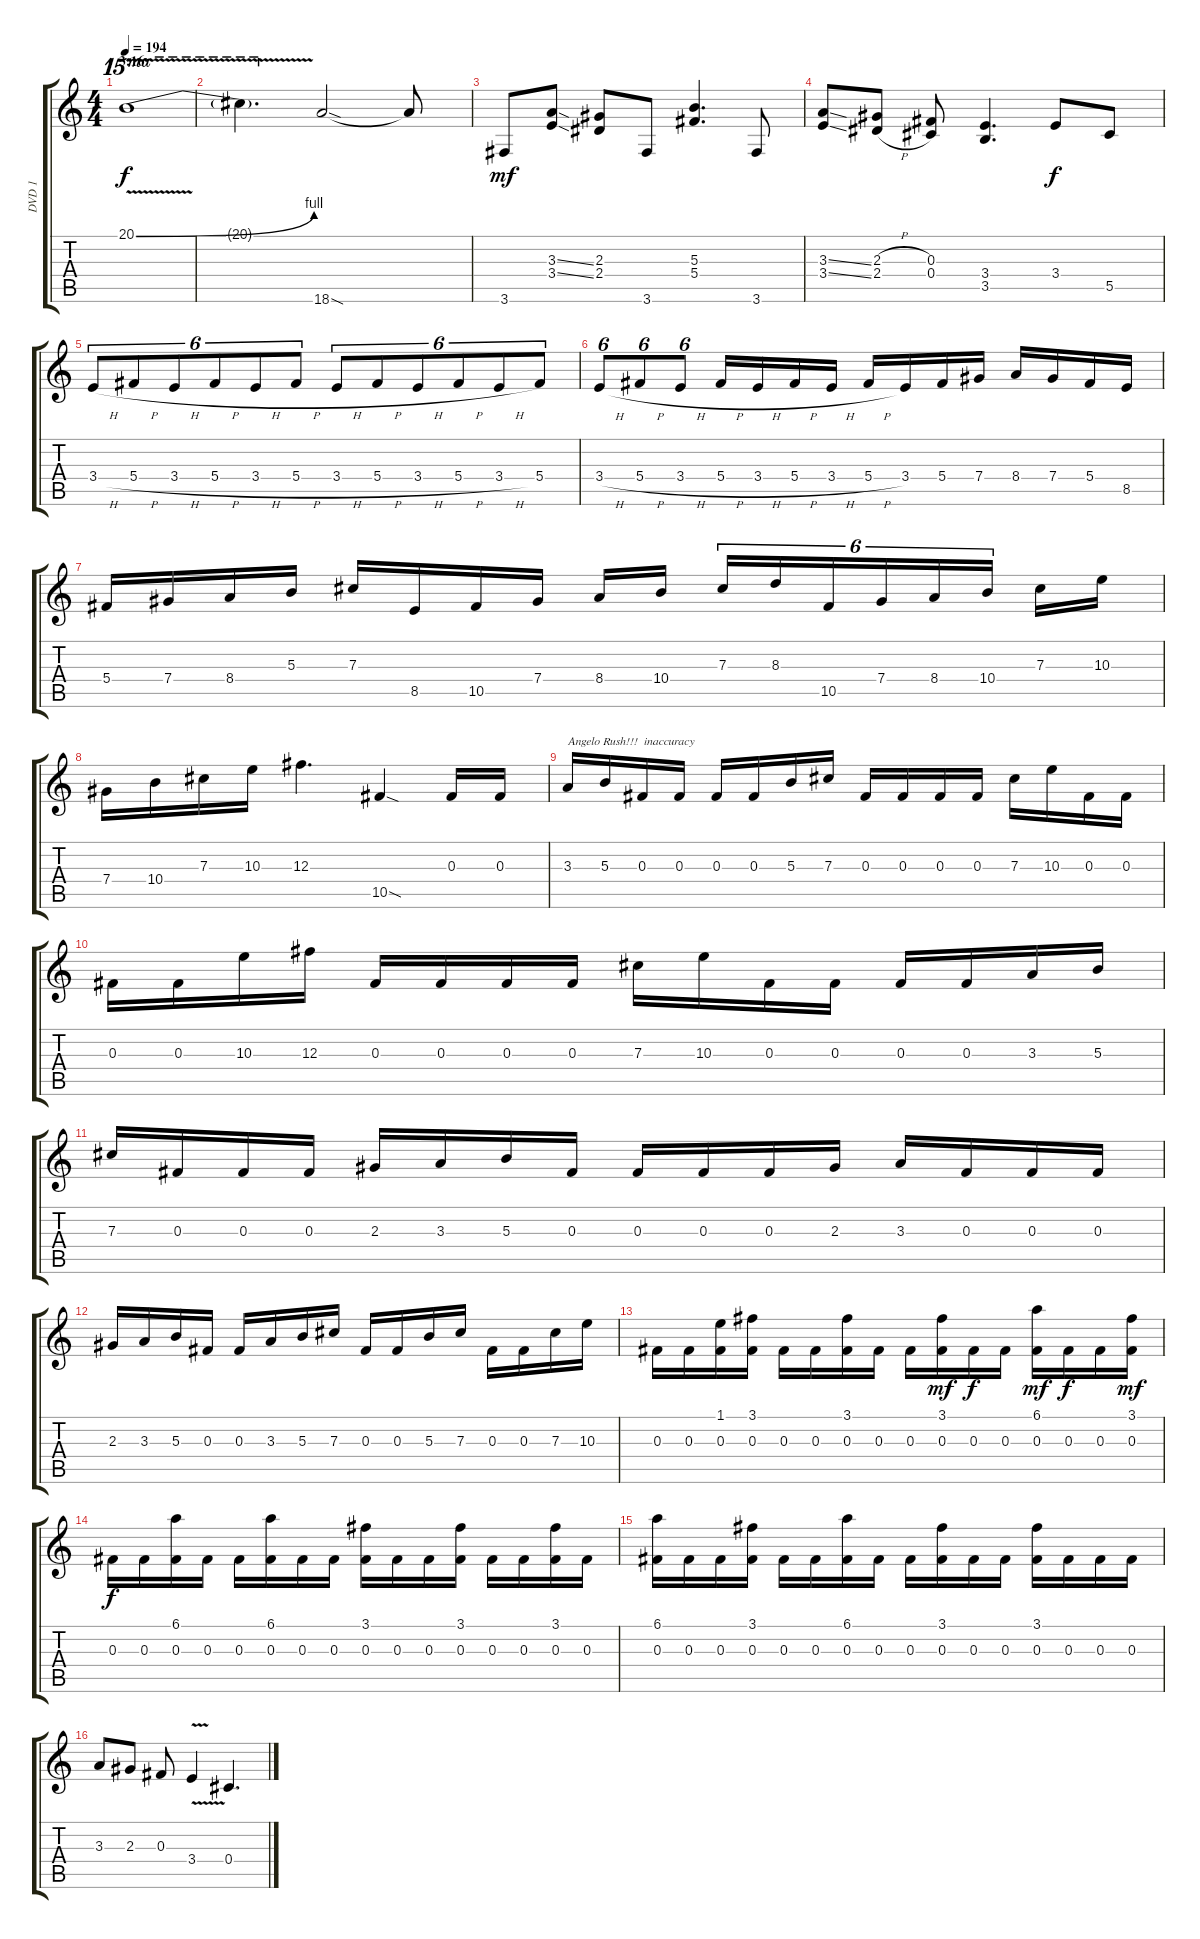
\track ("DVD 1" "DVD 1") {mute instrument overdrivenguitar}
\staff {score tabs}
\tuning (Eb4 Bb3 Gb3 Db3 Ab2 Eb2) {hide}
\ts (4 4)
\section ("" "3:16")
\tempo 194
\clef g2
\ks c
20.1{be (bend 0 0 60 4) v}.1{ot 15ma dy f} |
20.1{t}.4{d ot 15ma} 18.6{sod}.2 18.6{t}.8 |
3.6.8{dy mf} (3.3{ss} 3.4{ss}).8 (2.3 2.4).8 3.6.8 (5.3 5.4).4{d} 3.6.8 |
(3.3{ss} 3.4{ss}).8 (2.3{h} 2.4{h}).8 (0.3 0.4).8 (3.4 3.5).4{d} 3.4.8{dy f} 5.5.8 |
3.4{h}.8{tu (6 4)} 5.4{h}.8{tu (6 4)} 3.4{h}.8{tu (6 4)} 5.4{h}.8{tu (6 4)} 3.4{h}.8{tu (6 4)} 5.4{h}.8{tu (6 4)} 3.4{h}.8{tu (6 4)} 5.4{h}.8{tu (6 4)} 3.4{h}.8{tu (6 4)} 5.4{h}.8{tu (6 4)} 3.4{h}.8{tu (6 4)} 5.4.8{tu (6 4)} |
3.4{h}.8{tu (6 4)} 5.4{h}.8{tu (6 4)} 3.4{h}.8{tu (6 4)} 5.4{h}.16 3.4{h}.16 5.4{h}.16 3.4{h}.16 5.4{h}.16 3.4.16 5.4.16 7.4.16 8.4.16 7.4.16 5.4.16 8.5.16 |
5.4.16 7.4.16 8.4.16 5.3.16 7.3.16 8.5.16 10.5.16 7.4.16 8.4.16 10.4.16{beam splitsecondary} 7.3.16{tu (6 4)} 8.3.16{tu (6 4)} 10.5.16{tu (6 4)} 7.4.16{tu (6 4)} 8.4.16{tu (6 4)} 10.4.16{tu (6 4) beam splitsecondary} 7.3.16 10.3.16 |
7.4.16 10.4.16 7.3.16 10.3.16 12.3.4{d} 10.5{sod}.4 0.3.16 0.3.16 |
3.3.16{txt "Angelo Rush!!!  inaccuracy"} 5.3.16 0.3.16 0.3.16 0.3.16 0.3.16 5.3.16 7.3.16 0.3.16 0.3.16 0.3.16 0.3.16 7.3.16 10.3.16 0.3.16 0.3.16 |
0.3.16 0.3.16 10.3.16 12.3.16 0.3.16 0.3.16 0.3.16 0.3.16 7.3.16 10.3.16 0.3.16 0.3.16 0.3.16 0.3.16 3.3.16 5.3.16 |
7.3.16 0.3.16 0.3.16 0.3.16 2.3.16 3.3.16 5.3.16 0.3.16 0.3.16 0.3.16 0.3.16 2.3.16 3.3.16 0.3.16 0.3.16 0.3.16 |
2.3.16 3.3.16 5.3.16 0.3.16 0.3.16 3.3.16 5.3.16 7.3.16 0.3.16 0.3.16 5.3.16 7.3.16 0.3.16 0.3.16 7.3.16 10.3.16 |
0.3.16 0.3.16 (1.1 0.3).16 (3.1 0.3).16 0.3.16 0.3.16 (3.1 0.3).16 0.3.16 0.3.16 (3.1 0.3).16{dy mf} 0.3.16{dy f} 0.3.16 (6.1 0.3).16{dy mf} 0.3.16{dy f} 0.3.16 (3.1 0.3).16{dy mf} |
0.3.16{dy f} 0.3.16 (6.1 0.3).16 0.3.16 0.3.16 (6.1 0.3).16 0.3.16 0.3.16 (3.1 0.3).16 0.3.16 0.3.16 (3.1 0.3).16 0.3.16 0.3.16 (3.1 0.3).16 0.3.16 |
(6.1 0.3).16 0.3.16 0.3.16 (3.1 0.3).16 0.3.16 0.3.16 (6.1 0.3).16 0.3.16 0.3.16 (3.1 0.3).16 0.3.16 0.3.16 (3.1 0.3).16 0.3.16 0.3.16 0.3.16 |
3.3.8 2.3.8 0.3.8 3.4{v}.4 0.4{sl}.4{d}
